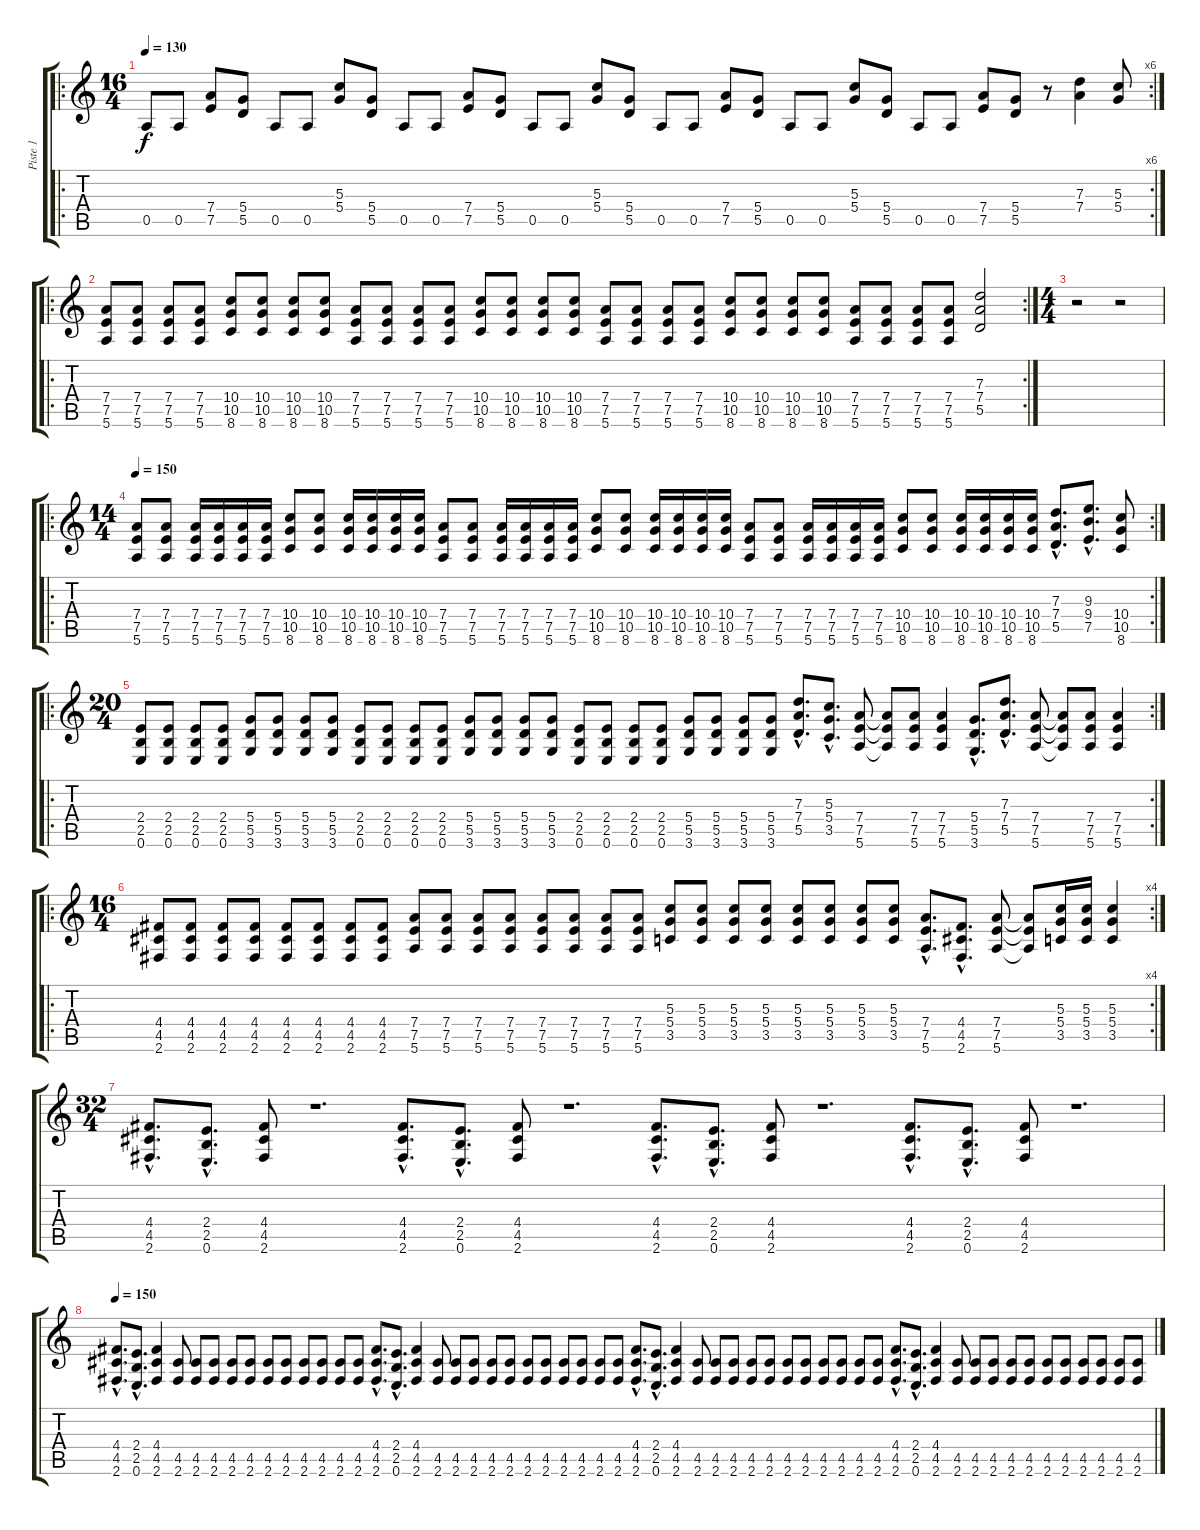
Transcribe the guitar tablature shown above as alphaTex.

\track ("Piste 1" "Piste 1") {instrument distortionguitar}
\staff {score tabs}
\tuning (E4 B3 G3 D3 A2 E2) {hide}
\ro
\rc 6
\ts (16 4)
\tempo 130
\clef g2
\ks c
0.5.8{dy f instrument distortionguitar} 0.5.8 (7.4 7.5).8 (5.4 5.5).8 0.5.8 0.5.8 (5.3 5.4).8 (5.4 5.5).8 0.5.8 0.5.8 (7.4 7.5).8 (5.4 5.5).8 0.5.8 0.5.8 (5.3 5.4).8 (5.4 5.5).8 0.5.8 0.5.8 (7.4 7.5).8 (5.4 5.5).8 0.5.8 0.5.8 (5.3 5.4).8 (5.4 5.5).8 0.5.8 0.5.8 (7.4 7.5).8 (5.4 5.5).8 r.8 (7.3 7.4).4 (5.3 5.4).8 |
\ro
\rc 2
(7.4 7.5 5.6).8 (7.4 7.5 5.6).8 (7.4 7.5 5.6).8 (7.4 7.5 5.6).8 (10.4 10.5 8.6).8 (10.4 10.5 8.6).8 (10.4 10.5 8.6).8 (10.4 10.5 8.6).8 (7.4 7.5 5.6).8 (7.4 7.5 5.6).8 (7.4 7.5 5.6).8 (7.4 7.5 5.6).8 (10.4 10.5 8.6).8 (10.4 10.5 8.6).8 (10.4 10.5 8.6).8 (10.4 10.5 8.6).8 (7.4 7.5 5.6).8 (7.4 7.5 5.6).8 (7.4 7.5 5.6).8 (7.4 7.5 5.6).8 (10.4 10.5 8.6).8 (10.4 10.5 8.6).8 (10.4 10.5 8.6).8 (10.4 10.5 8.6).8 (7.4 7.5 5.6).8 (7.4 7.5 5.6).8 (7.4 7.5 5.6).8 (7.4 7.5 5.6).8 (7.3 7.4 5.5).2 |
\ts (4 4)
r.2 r.2 |
\ro
\rc 2
\ts (14 4)
\tempo 150
(7.4 7.5 5.6).8 (7.4 7.5 5.6).8 (7.4 7.5 5.6).16 (7.4 7.5 5.6).16 (7.4 7.5 5.6).16 (7.4 7.5 5.6).16 (10.4 10.5 8.6).8 (10.4 10.5 8.6).8 (10.4 10.5 8.6).16 (10.4 10.5 8.6).16 (10.4 10.5 8.6).16 (10.4 10.5 8.6).16 (7.4 7.5 5.6).8 (7.4 7.5 5.6).8 (7.4 7.5 5.6).16 (7.4 7.5 5.6).16 (7.4 7.5 5.6).16 (7.4 7.5 5.6).16 (10.4 10.5 8.6).8 (10.4 10.5 8.6).8 (10.4 10.5 8.6).16 (10.4 10.5 8.6).16 (10.4 10.5 8.6).16 (10.4 10.5 8.6).16 (7.4 7.5 5.6).8 (7.4 7.5 5.6).8 (7.4 7.5 5.6).16 (7.4 7.5 5.6).16 (7.4 7.5 5.6).16 (7.4 7.5 5.6).16 (10.4 10.5 8.6).8 (10.4 10.5 8.6).8 (10.4 10.5 8.6).16 (10.4 10.5 8.6).16 (10.4 10.5 8.6).16 (10.4 10.5 8.6).16 (7.3{hac} 7.4{hac} 5.5{hac}).8{d} (9.3{hac} 9.4{hac} 7.5{hac}).8{d} (10.4 10.5 8.6).8 |
\ro
\rc 2
\ts (20 4)
(2.4 2.5 0.6).8 (2.4 2.5 0.6).8 (2.4 2.5 0.6).8 (2.4 2.5 0.6).8 (5.4 5.5 3.6).8 (5.4 5.5 3.6).8 (5.4 5.5 3.6).8 (5.4 5.5 3.6).8 (2.4 2.5 0.6).8 (2.4 2.5 0.6).8 (2.4 2.5 0.6).8 (2.4 2.5 0.6).8 (5.4 5.5 3.6).8 (5.4 5.5 3.6).8 (5.4 5.5 3.6).8 (5.4 5.5 3.6).8 (2.4 2.5 0.6).8 (2.4 2.5 0.6).8 (2.4 2.5 0.6).8 (2.4 2.5 0.6).8 (5.4 5.5 3.6).8 (5.4 5.5 3.6).8 (5.4 5.5 3.6).8 (5.4 5.5 3.6).8 (7.3{hac} 7.4{hac} 5.5{hac}).8{d} (5.3{hac} 5.4{hac} 3.5{hac}).8{d} (7.4 7.5 5.6).8 (7.4{t} 7.5{t} 5.6{t}).8 (7.4 7.5 5.6).8 (7.4 7.5 5.6).4 (5.4{hac} 5.5{hac} 3.6{hac}).8{d} (7.3{hac} 7.4{hac} 5.5{hac}).8{d} (7.4 7.5 5.6).8 (7.4{t} 7.5{t} 5.6{t}).8 (7.4 7.5 5.6).8 (7.4 7.5 5.6).4 |
\ro
\rc 4
\ts (16 4)
(4.4 4.5 2.6).8 (4.4 4.5 2.6).8 (4.4 4.5 2.6).8 (4.4 4.5 2.6).8 (4.4 4.5 2.6).8 (4.4 4.5 2.6).8 (4.4 4.5 2.6).8 (4.4 4.5 2.6).8 (7.4 7.5 5.6).8 (7.4 7.5 5.6).8 (7.4 7.5 5.6).8 (7.4 7.5 5.6).8 (7.4 7.5 5.6).8 (7.4 7.5 5.6).8 (7.4 7.5 5.6).8 (7.4 7.5 5.6).8 (5.3 5.4 3.5).8 (5.3 5.4 3.5).8 (5.3 5.4 3.5).8 (5.3 5.4 3.5).8 (5.3 5.4 3.5).8 (5.3 5.4 3.5).8 (5.3 5.4 3.5).8 (5.3 5.4 3.5).8 (7.4{hac} 7.5{hac} 5.6{hac}).8{d} (4.4{hac} 4.5{hac} 2.6{hac}).8{d} (7.4 7.5 5.6).8 (7.4{t} 7.5{t} 5.6{t}).8 (5.3 5.4 3.5).16 (5.3 5.4 3.5).16 (5.3 5.4 3.5).4 |
\ts (32 4)
(4.4{hac} 4.5{hac} 2.6{hac}).8{d} (2.4{hac} 2.5{hac} 0.6{hac}).8{d} (4.4 4.5 2.6).8 r.1{d} (4.4{hac} 4.5{hac} 2.6{hac}).8{d} (2.4{hac} 2.5{hac} 0.6{hac}).8{d} (4.4 4.5 2.6).8 r.1{d} (4.4{hac} 4.5{hac} 2.6{hac}).8{d} (2.4{hac} 2.5{hac} 0.6{hac}).8{d} (4.4 4.5 2.6).8 r.1{d} (4.4{hac} 4.5{hac} 2.6{hac}).8{d} (2.4{hac} 2.5{hac} 0.6{hac}).8{d} (4.4 4.5 2.6).8 r.1{d} |
\tempo 150
(4.4{hac} 4.5{hac} 2.6{hac}).8{d} (2.4{hac} 2.5{hac} 0.6{hac}).8{d} (4.4 4.5 2.6).4 (4.5 2.6).8 (4.5 2.6).8 (4.5 2.6).8 (4.5 2.6).8 (4.5 2.6).8 (4.5 2.6).8 (4.5 2.6).8 (4.5 2.6).8 (4.5 2.6).8 (4.5 2.6).8 (4.5 2.6).8 (4.4{hac} 4.5{hac} 2.6{hac}).8{d} (2.4{hac} 2.5{hac} 0.6{hac}).8{d} (4.4 4.5 2.6).4 (4.5 2.6).8 (4.5 2.6).8 (4.5 2.6).8 (4.5 2.6).8 (4.5 2.6).8 (4.5 2.6).8 (4.5 2.6).8 (4.5 2.6).8 (4.5 2.6).8 (4.5 2.6).8 (4.5 2.6).8 (4.4{hac} 4.5{hac} 2.6{hac}).8{d} (2.4{hac} 2.5{hac} 0.6{hac}).8{d} (4.4 4.5 2.6).4 (4.5 2.6).8 (4.5 2.6).8 (4.5 2.6).8 (4.5 2.6).8 (4.5 2.6).8 (4.5 2.6).8 (4.5 2.6).8 (4.5 2.6).8 (4.5 2.6).8 (4.5 2.6).8 (4.5 2.6).8 (4.4{hac} 4.5{hac} 2.6{hac}).8{d} (2.4{hac} 2.5{hac} 0.6{hac}).8{d} (4.4 4.5 2.6).4 (4.5 2.6).8 (4.5 2.6).8 (4.5 2.6).8 (4.5 2.6).8 (4.5 2.6).8 (4.5 2.6).8 (4.5 2.6).8 (4.5 2.6).8 (4.5 2.6).8 (4.5 2.6).8 (4.5 2.6).8
